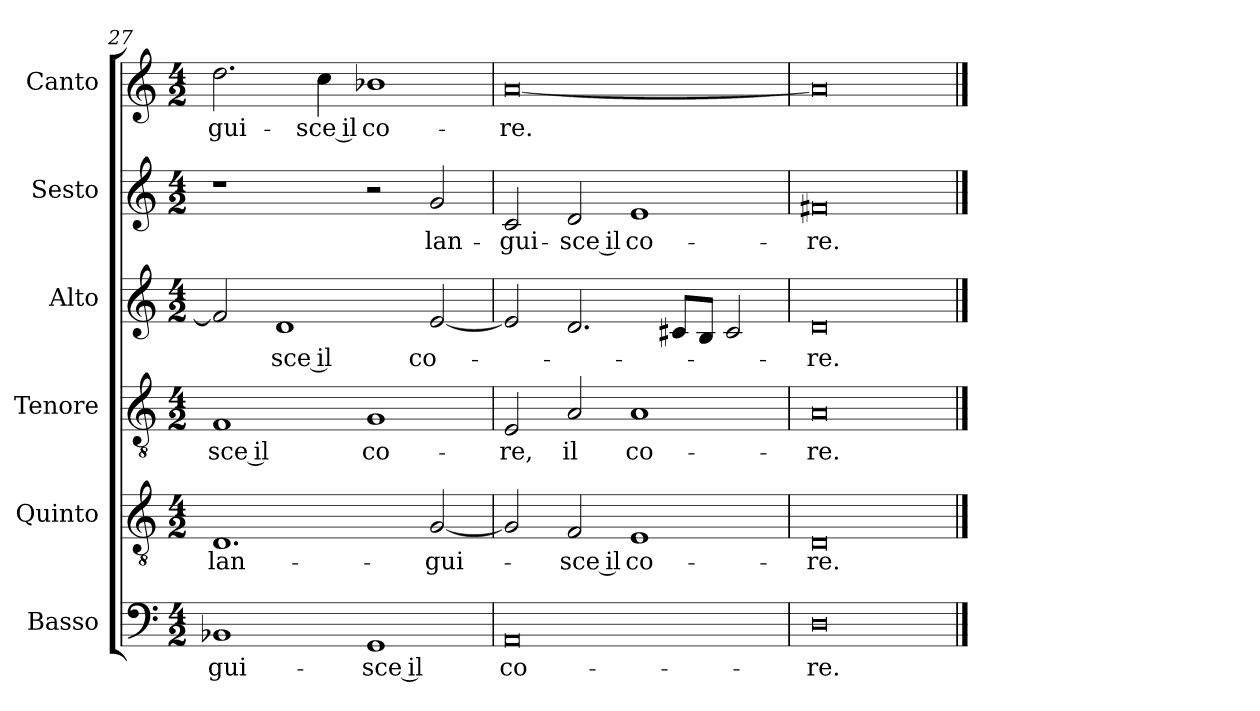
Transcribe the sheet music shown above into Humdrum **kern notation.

**kern	**text	**kern	**text	**kern	**text	**kern	**text	**kern	**text	**kern	**text
*part6	*part6	*part5	*part5	*part4	*part4	*part3	*part3	*part2	*part2	*part1	*part1
*staff6	*staff6	*staff5	*staff5	*staff4	*staff4	*staff3	*staff3	*staff2	*staff2	*staff1	*staff1
*I"Basso	*	*I"Quinto	*	*I"Tenore	*	*I"Alto	*	*I"Sesto	*	*I"Canto	*
*I'B	*	*	*	*I'T	*	*I'A	*	*	*	*I'C	*
*clefF4	*	*clefGv2	*	*clefGv2	*	*clefG2	*	*clefG2	*	*clefG2	*
*k[]	*	*k[]	*	*k[]	*	*k[]	*	*k[]	*	*k[]	*
*C:	*	*C:	*	*C:	*	*C:	*	*C:	*	*C:	*
*M4/2	*	*M4/2	*	*M4/2	*	*M4/2	*	*M4/2	*	*M4/2	*
=27	=27	=27	=27	=27	=27	=27	=27	=27	=27	=27	=27
!	!LO:LY:b	!	!LO:LY:b	!	!LO:LY:b	!	!	!	!	!	!LO:LY:b
1BB-X	-gui-	1.D	lan-	1F	-sce il	2f/]	.	1r	.	2.dd\	-gui-
!	!	!	!	!	!	!	!LO:LY:b	!	!	!	!
.	.	.	.	.	.	1d	-sce il	.	.	.	.
!	!	!	!	!	!	!	!	!	!	!	!LO:LY:b
.	.	.	.	.	.	.	.	.	.	4cc\	-sce il
!	!LO:LY:b	!	!	!	!LO:LY:b	!	!	!	!	!	!LO:LY:b
1GG	-sce il	.	.	1G	co-	.	.	2r	.	1b-X	co-
!	!	!	!LO:LY:b	!	!	!	!LO:LY:b	!	!LO:LY:b	!	!
.	.	[2G/	-gui-	.	.	[2e/	co-	2g/	lan-	.	.
=28	=28	=28	=28	=28	=28	=28	=28	=28	=28	=28	=28
!	!LO:LY:b	!	!	!	!LO:LY:b	!	!	!	!LO:LY:b	!	!LO:LY:b
0AA	co-	2G/]	.	2E/	-re,	2e/]	.	2c/	-gui-	[0a	-re.
!	!	!	!LO:LY:b	!	!LO:LY:b	!	!	!	!LO:LY:b	!	!
.	.	2F/	-sce il	2A/	il	2.d/	.	2d/	-sce il	.	.
!	!	!	!LO:LY:b	!	!LO:LY:b	!	!	!	!LO:LY:b	!	!
.	.	1E	co-	1A	co-	.	.	1e	co-	.	.
.	.	.	.	.	.	8c#X/L	.	.	.	.	.
.	.	.	.	.	.	8B/J	.	.	.	.	.
.	.	.	.	.	.	2c#/	.	.	.	.	.
=29	=29	=29	=29	=29	=29	=29	=29	=29	=29	=29	=29
!	!LO:LY:b	!	!LO:LY:b	!	!LO:LY:b	!	!LO:LY:b	!	!LO:LY:b	!	!
0D	-re.	0D	-re.	0A	-re.	0d	-re.	0f#X	-re.	0a]	.
==	==	==	==	==	==	==	==	==	==	==	==
*-	*-	*-	*-	*-	*-	*-	*-	*-	*-	*-	*-
